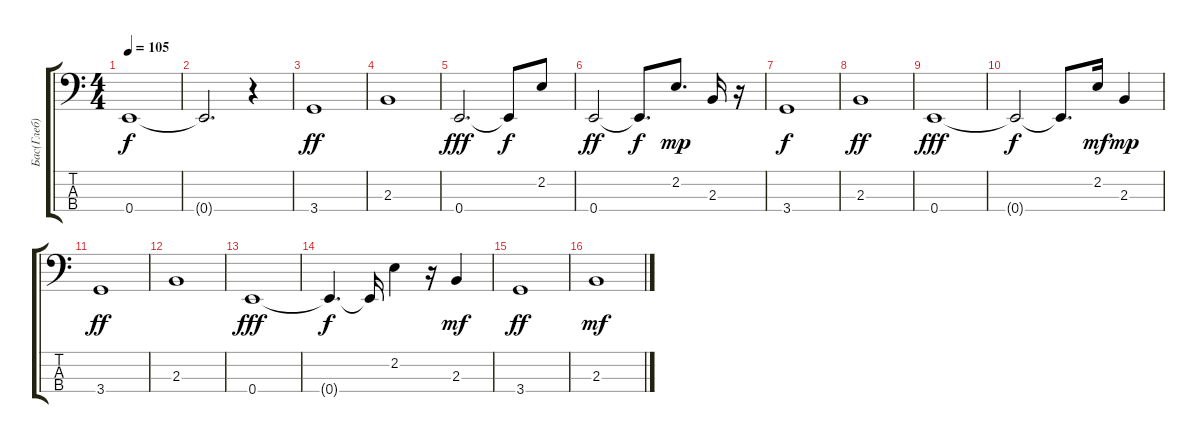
\track ("Бас(Глеб)" "Бас(Глеб)") {instrument electricbassfinger}
\staff {score tabs}
\tuning (G2 D2 A1 E1) {hide}
\ts (4 4)
\tempo 105
\clef f4
\ks c
0.4{t}.1{dy f} |
0.4{t}.2{d} r.4 |
3.4.1{dy ff} |
2.3.1 |
0.4.2{d dy fff} 0.4{t}.8{dy f} 2.2.8 |
0.4.2{dy ff} 0.4{t}.8{d dy f} 2.2.8{d dy mp} 2.3.16 r.16 |
3.4.1{dy f} |
2.3.1{dy ff} |
0.4.1{dy fff} |
0.4{t}.2{dy f} 0.4{t}.8{d} 2.2.16{dy mf} 2.3.4{dy mp} |
3.4.1{dy ff} |
2.3.1 |
0.4.1{dy fff} |
0.4{t}.4{d dy f} 0.4{t}.16 2.2.4 r.16 2.3.4{dy mf} |
3.4.1{dy ff} |
2.3.1{dy mf}
